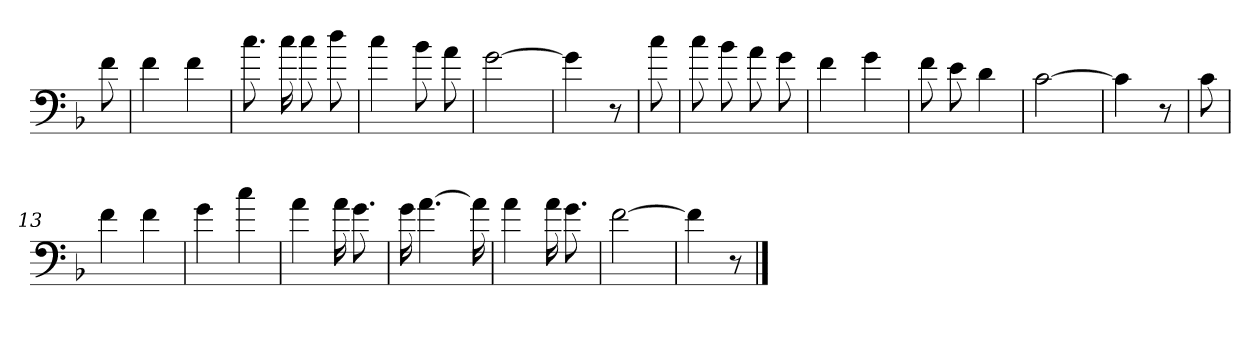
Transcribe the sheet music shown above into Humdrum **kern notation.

**kern
*part1
*staff1
*clefF4
*k[b-]
*F:
=
8f
=1
4f
4f
=2
8.cc
16cc
8cc
8dd
=3
4cc
8b-
8a
=4
[2g
=5
4g]
8r
=6
8cc
=7
8cc
8b-
8a
8g
=8
4f
4g
=9
8f
8e
4d
=10
[2c
=11
4c]
8r
=12
8c
=13
4f
4f
=14
4g
4cc
=15
4a
16a
8.g
=16
16g
[4.a
16a]
=17
4a
16a
8.g
=18
[2f
=19
4f]
8r
==
*-
